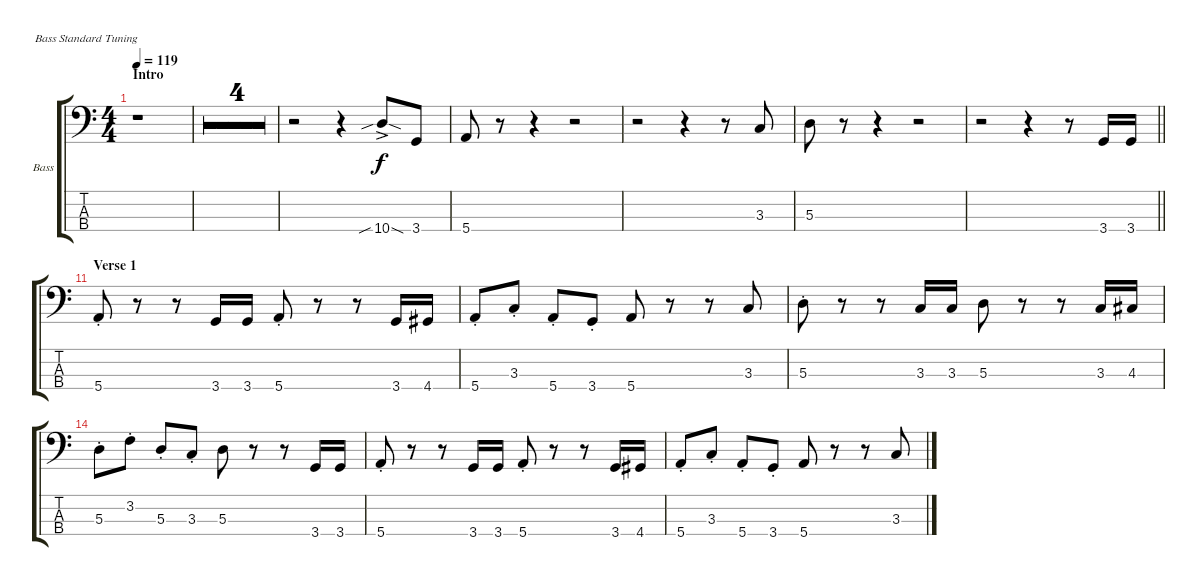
\defaultSystemsLayout 4
\bracketExtendMode groupsimilarinstruments
\useSystemSignSeparator
\multiBarRest
\multiTrackTrackNamePolicy allsystems
\firstSystemTrackNameMode fullname
\firstSystemTrackNameOrientation horizontal
\otherSystemsTrackNameOrientation horizontal
\defaultBarNumberDisplay FirstOfSystem
\track ("Bass" "Bs.") {multiBarRest instrument electricbassfinger}
\staff {score tabs}
\tuning (G2 D2 A1 E1)
\ts (4 4)
\section ("" "Intro")
\tempo 119
\clef f4
\ks aminor
r.1{dy f instrument electricbassfinger} |
r.1 |
r.1 |
r.1 |
r.1 |
r.2 r.4 10.4{sib sod ac}.8 3.4.8 |
5.4.8 r.8 r.4 r.2 |
r.2 r.4 r.8 3.3.8 |
5.3.8 r.8 r.4 r.2 |
\barLineRight lightlight
r.2 r.4 r.8 3.4.16 3.4.16 |
\section ("" "Verse 1")
5.4{st}.8 r.8 r.8 3.4.16 3.4.16 5.4{st}.8 r.8 r.8 3.4.16 4.4.16 |
5.4{st}.8 3.3{st}.8 5.4{st}.8 3.4{st}.8 5.4.8 r.8 r.8 3.3.8 |
5.3{st}.8 r.8 r.8 3.3.16 3.3.16 5.3.8 r.8 r.8 3.3.16 4.3.16 |
5.3{st}.8 3.2{st}.8 5.3{st}.8 3.3{st}.8 5.3.8 r.8 r.8 3.4.16 3.4.16 |
5.4{st}.8 r.8 r.8 3.4.16 3.4.16 5.4{st}.8 r.8 r.8 3.4.16 4.4.16 |
5.4{st}.8 3.3{st}.8 5.4{st}.8 3.4{st}.8 5.4.8 r.8 r.8 3.3.8
